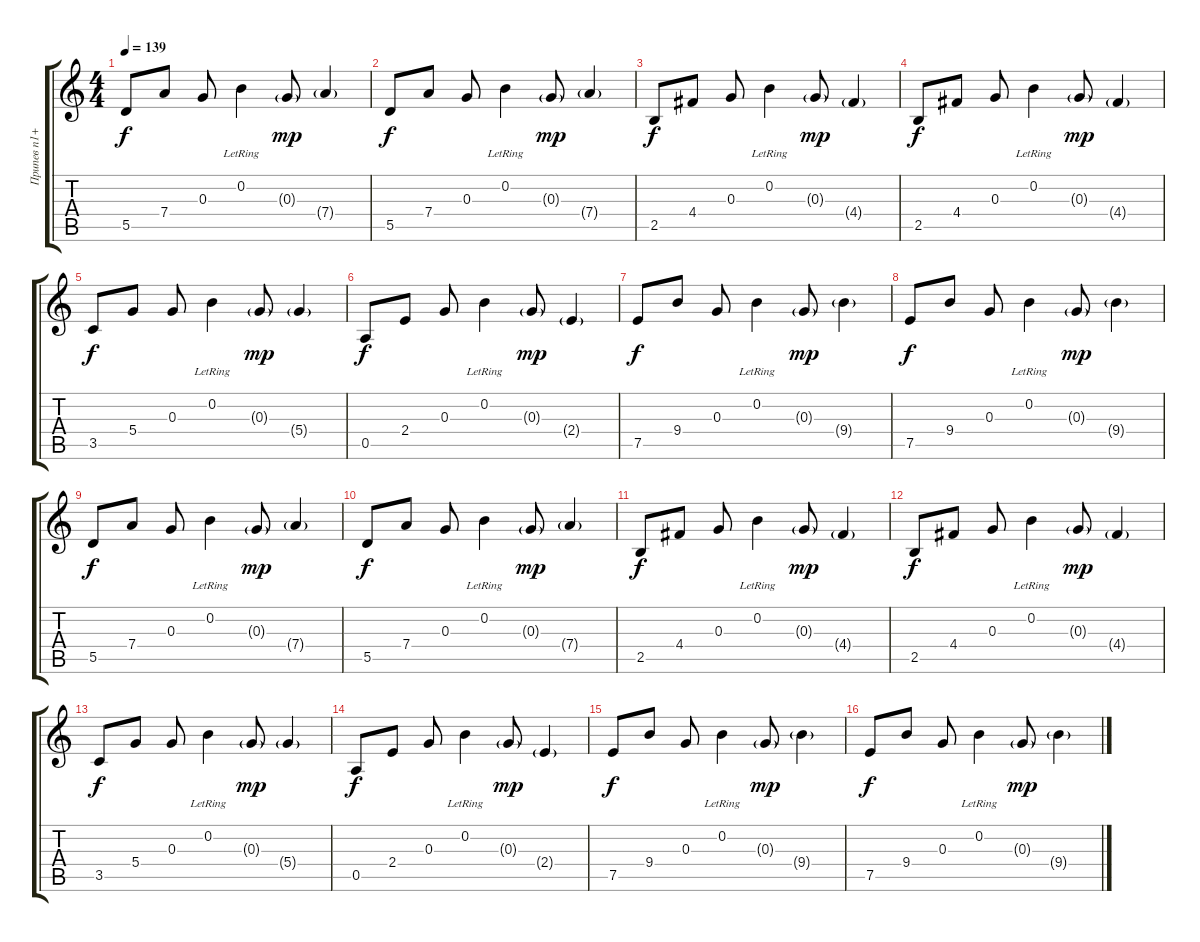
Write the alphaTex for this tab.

\track ("Припев п1+фон" "Припев п1+") {instrument acousticguitarsteel}
\staff {score tabs}
\tuning (E4 B3 G3 D3 A2 E2) {hide}
\ts (4 4)
\tempo 139
\clef g2
\ks c
5.5.8{dy f} 7.4.8 0.3.8 0.2{lr}.4 0.3{g}.8{dy mp} 7.4{g}.4 |
5.5.8{dy f} 7.4.8 0.3.8 0.2{lr}.4 0.3{g}.8{dy mp} 7.4{g}.4 |
2.5.8{dy f} 4.4.8 0.3.8 0.2{lr}.4 0.3{g}.8{dy mp} 4.4{g}.4 |
2.5.8{dy f} 4.4.8 0.3.8 0.2{lr}.4 0.3{g}.8{dy mp} 4.4{g}.4 |
3.5.8{dy f} 5.4.8 0.3.8 0.2{lr}.4 0.3{g}.8{dy mp} 5.4{g}.4 |
0.5.8{dy f} 2.4.8 0.3.8 0.2{lr}.4 0.3{g}.8{dy mp} 2.4{g}.4 |
7.5.8{dy f} 9.4.8 0.3.8 0.2{lr}.4 0.3{g}.8{dy mp} 9.4{g}.4 |
7.5.8{dy f} 9.4.8 0.3.8 0.2{lr}.4 0.3{g}.8{dy mp} 9.4{g}.4 |
5.5.8{dy f} 7.4.8 0.3.8 0.2{lr}.4 0.3{g}.8{dy mp} 7.4{g}.4 |
5.5.8{dy f} 7.4.8 0.3.8 0.2{lr}.4 0.3{g}.8{dy mp} 7.4{g}.4 |
2.5.8{dy f} 4.4.8 0.3.8 0.2{lr}.4 0.3{g}.8{dy mp} 4.4{g}.4 |
2.5.8{dy f} 4.4.8 0.3.8 0.2{lr}.4 0.3{g}.8{dy mp} 4.4{g}.4 |
3.5.8{dy f} 5.4.8 0.3.8 0.2{lr}.4 0.3{g}.8{dy mp} 5.4{g}.4 |
0.5.8{dy f} 2.4.8 0.3.8 0.2{lr}.4 0.3{g}.8{dy mp} 2.4{g}.4 |
7.5.8{dy f} 9.4.8 0.3.8 0.2{lr}.4 0.3{g}.8{dy mp} 9.4{g}.4 |
7.5.8{dy f} 9.4.8 0.3.8 0.2{lr}.4 0.3{g}.8{dy mp} 9.4{g}.4
